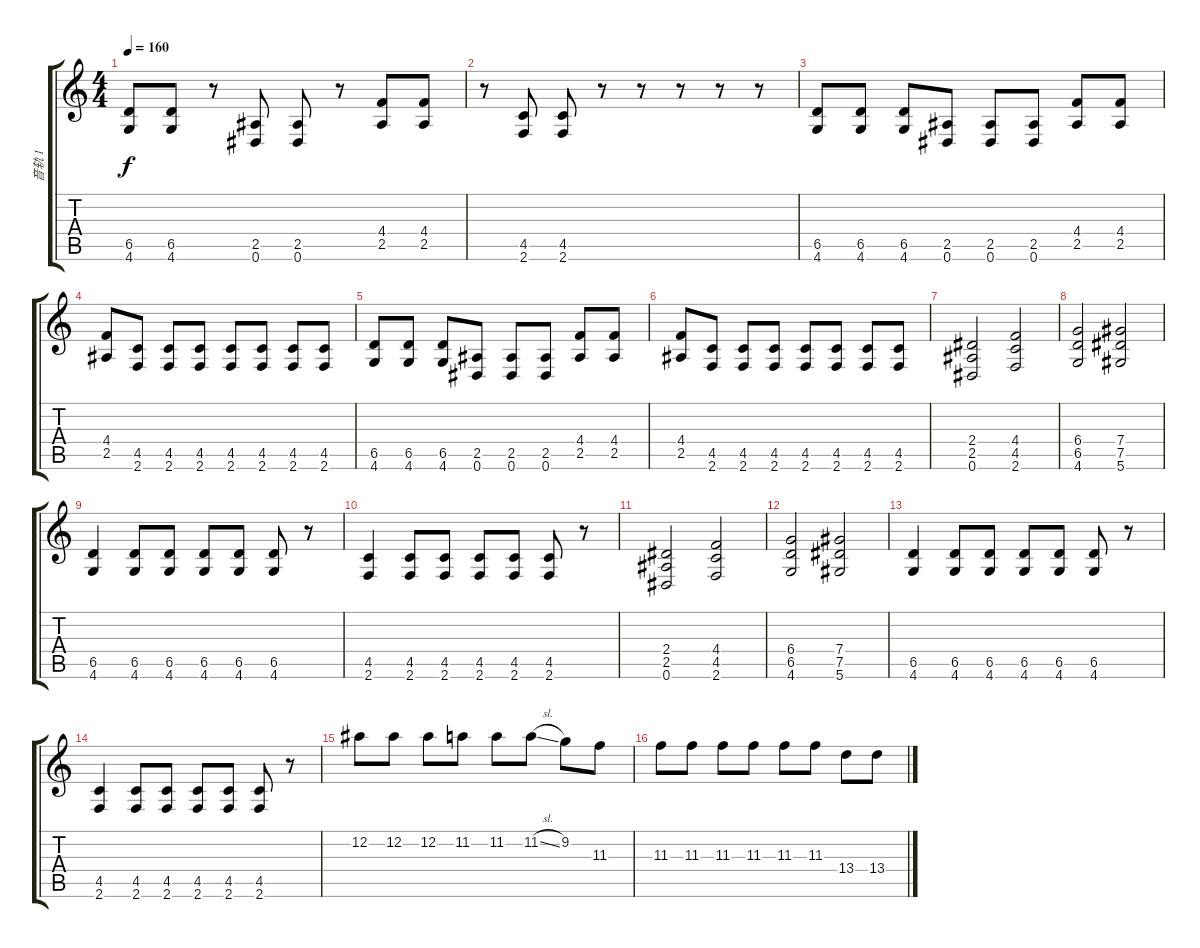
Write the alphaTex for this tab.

\track ("音轨 1" "音轨 1") {instrument distortionguitar}
\staff {score tabs}
\tuning (Eb4 Bb3 Gb3 Db3 Ab2 Eb2) {hide}
\ts (4 4)
\tempo 160
\clef g2
\ks c
(6.5 4.6).8{dy f} (6.5 4.6).8 r.8 (2.5 0.6).8 (2.5 0.6).8 r.8 (4.4 2.5).8 (4.4 2.5).8 |
r.8 (4.5 2.6).8 (4.5 2.6).8 r.8 r.8 r.8 r.8 r.8 |
(6.5 4.6).8 (6.5 4.6).8 (6.5 4.6).8 (2.5 0.6).8 (2.5 0.6).8 (2.5 0.6).8 (4.4 2.5).8 (4.4 2.5).8 |
(4.4 2.5).8 (4.5 2.6).8 (4.5 2.6).8 (4.5 2.6).8 (4.5 2.6).8 (4.5 2.6).8 (4.5 2.6).8 (4.5 2.6).8 |
(6.5 4.6).8 (6.5 4.6).8 (6.5 4.6).8 (2.5 0.6).8 (2.5 0.6).8 (2.5 0.6).8 (4.4 2.5).8 (4.4 2.5).8 |
(4.4 2.5).8 (4.5 2.6).8 (4.5 2.6).8 (4.5 2.6).8 (4.5 2.6).8 (4.5 2.6).8 (4.5 2.6).8 (4.5 2.6).8 |
(2.4 2.5 0.6).2 (4.4 4.5 2.6).2 |
(6.4 6.5 4.6).2 (7.4 7.5 5.6).2 |
(6.5 4.6).4 (6.5 4.6).8 (6.5 4.6).8 (6.5 4.6).8 (6.5 4.6).8 (6.5 4.6).8 r.8 |
(4.5 2.6).4 (4.5 2.6).8 (4.5 2.6).8 (4.5 2.6).8 (4.5 2.6).8 (4.5 2.6).8 r.8 |
(2.4 2.5 0.6).2 (4.4 4.5 2.6).2 |
(6.4 6.5 4.6).2 (7.4 7.5 5.6).2 |
(6.5 4.6).4 (6.5 4.6).8 (6.5 4.6).8 (6.5 4.6).8 (6.5 4.6).8 (6.5 4.6).8 r.8 |
(4.5 2.6).4 (4.5 2.6).8 (4.5 2.6).8 (4.5 2.6).8 (4.5 2.6).8 (4.5 2.6).8 r.8 |
12.2.8 12.2.8 12.2.8 11.2.8 11.2.8 11.2{sl}.8 9.2.8 11.3.8 |
11.3.8 11.3.8 11.3.8 11.3.8 11.3.8 11.3.8 13.4.8 13.4.8
